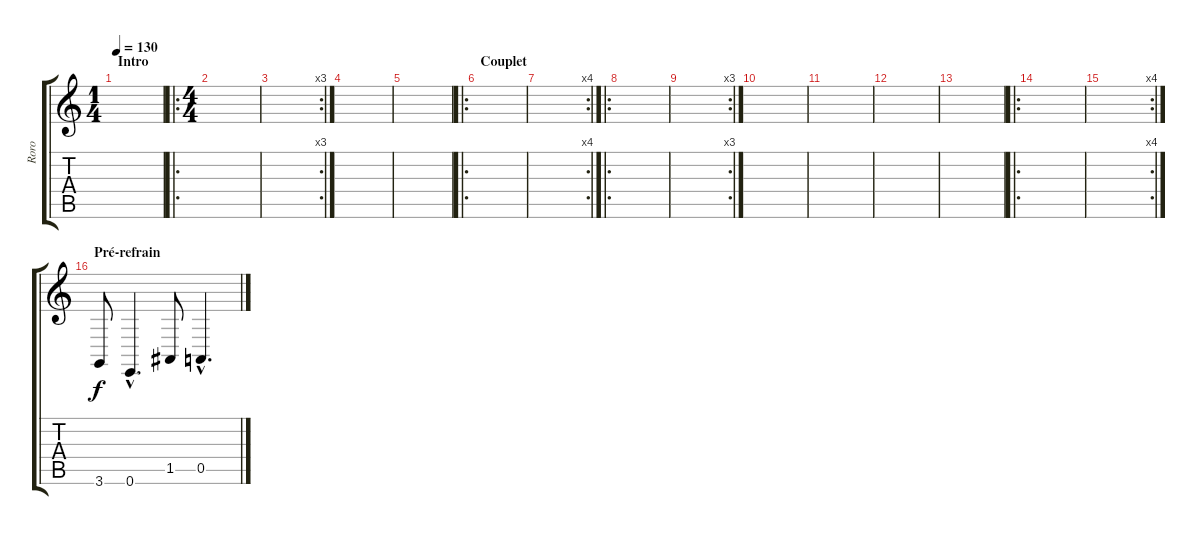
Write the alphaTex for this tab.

\track ("Roro" "Roro") {instrument trombone}
\staff {score tabs}
\tuning (E4 B3 G3 D3 A2 E2) {hide}
\ts (1 4)
\section ("" "Intro")
\tempo 130
\clef g2
\ks c
|
\ro
\ts (4 4)
|
\rc 3
|
|
|
\ro
\section ("" "Couplet")
|
\rc 4
|
\ro
|
\rc 3
|
|
|
|
|
\ro
|
\rc 4
|
\section ("" "Pré-refrain")
3.6.8 0.6{hac}.4{d} 1.5.8 0.5{hac}.4{d}
